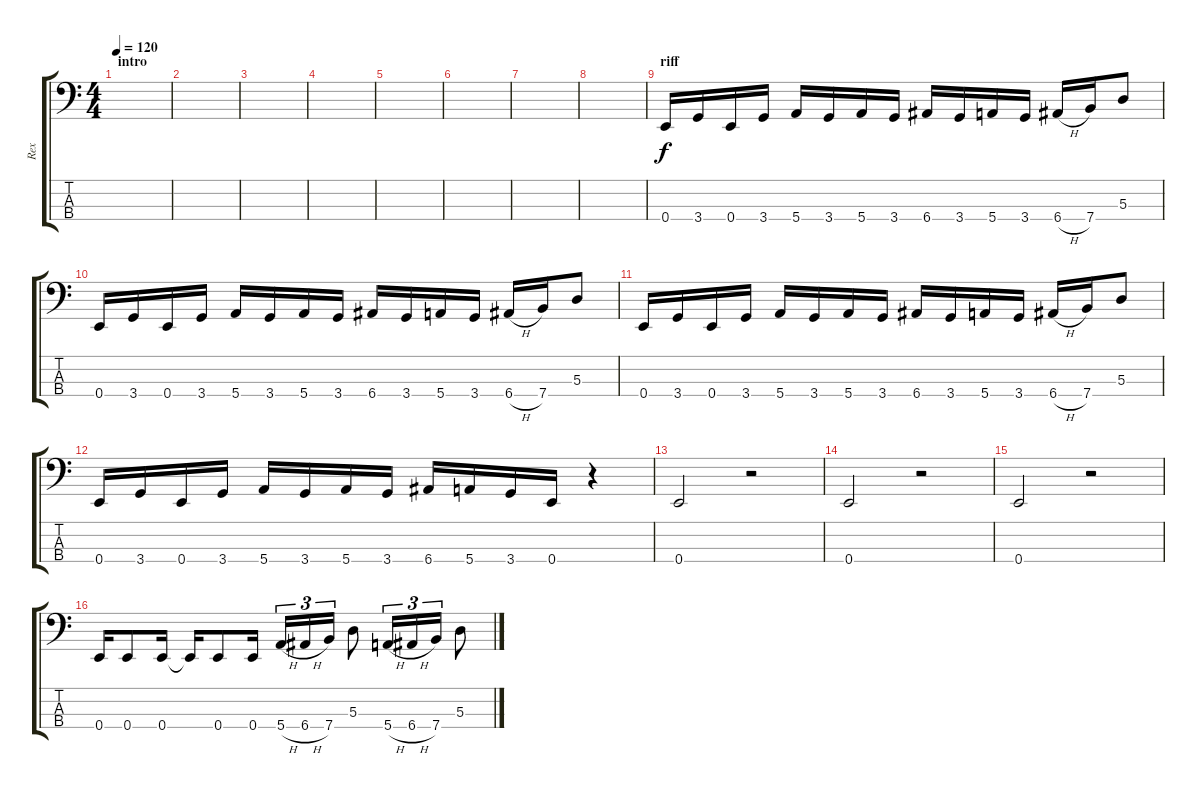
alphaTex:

\track ("Rex" "Rex") {instrument electricbasspick}
\staff {score tabs}
\tuning (G2 D2 A1 E1) {hide}
\ts (4 4)
\section ("" "intro")
\tempo 120
\clef f4
\ks c
|
|
|
|
|
|
|
|
\section ("" "riff")
0.4.16 3.4.16 0.4.16 3.4.16 5.4.16 3.4.16 5.4.16 3.4.16 6.4.16 3.4.16 5.4.16 3.4.16 6.4{h}.16 7.4.16 5.3.8 |
0.4.16 3.4.16 0.4.16 3.4.16 5.4.16 3.4.16 5.4.16 3.4.16 6.4.16 3.4.16 5.4.16 3.4.16 6.4{h}.16 7.4.16 5.3.8 |
0.4.16 3.4.16 0.4.16 3.4.16 5.4.16 3.4.16 5.4.16 3.4.16 6.4.16 3.4.16 5.4.16 3.4.16 6.4{h}.16 7.4.16 5.3.8 |
0.4.16 3.4.16 0.4.16 3.4.16 5.4.16 3.4.16 5.4.16 3.4.16 6.4.16 5.4.16 3.4.16 0.4.16 r.4 |
0.4.2 r.2 |
0.4.2 r.2 |
0.4.2 r.2 |
0.4.16 0.4.8 0.4.16 0.4{t}.16 0.4.8 0.4.16 5.4{h}.16{tu (3 2)} 6.4{h}.16{tu (3 2)} 7.4.16{tu (3 2)} 5.3.8 5.4{h}.16{tu (3 2)} 6.4{h}.16{tu (3 2)} 7.4.16{tu (3 2)} 5.3.8
